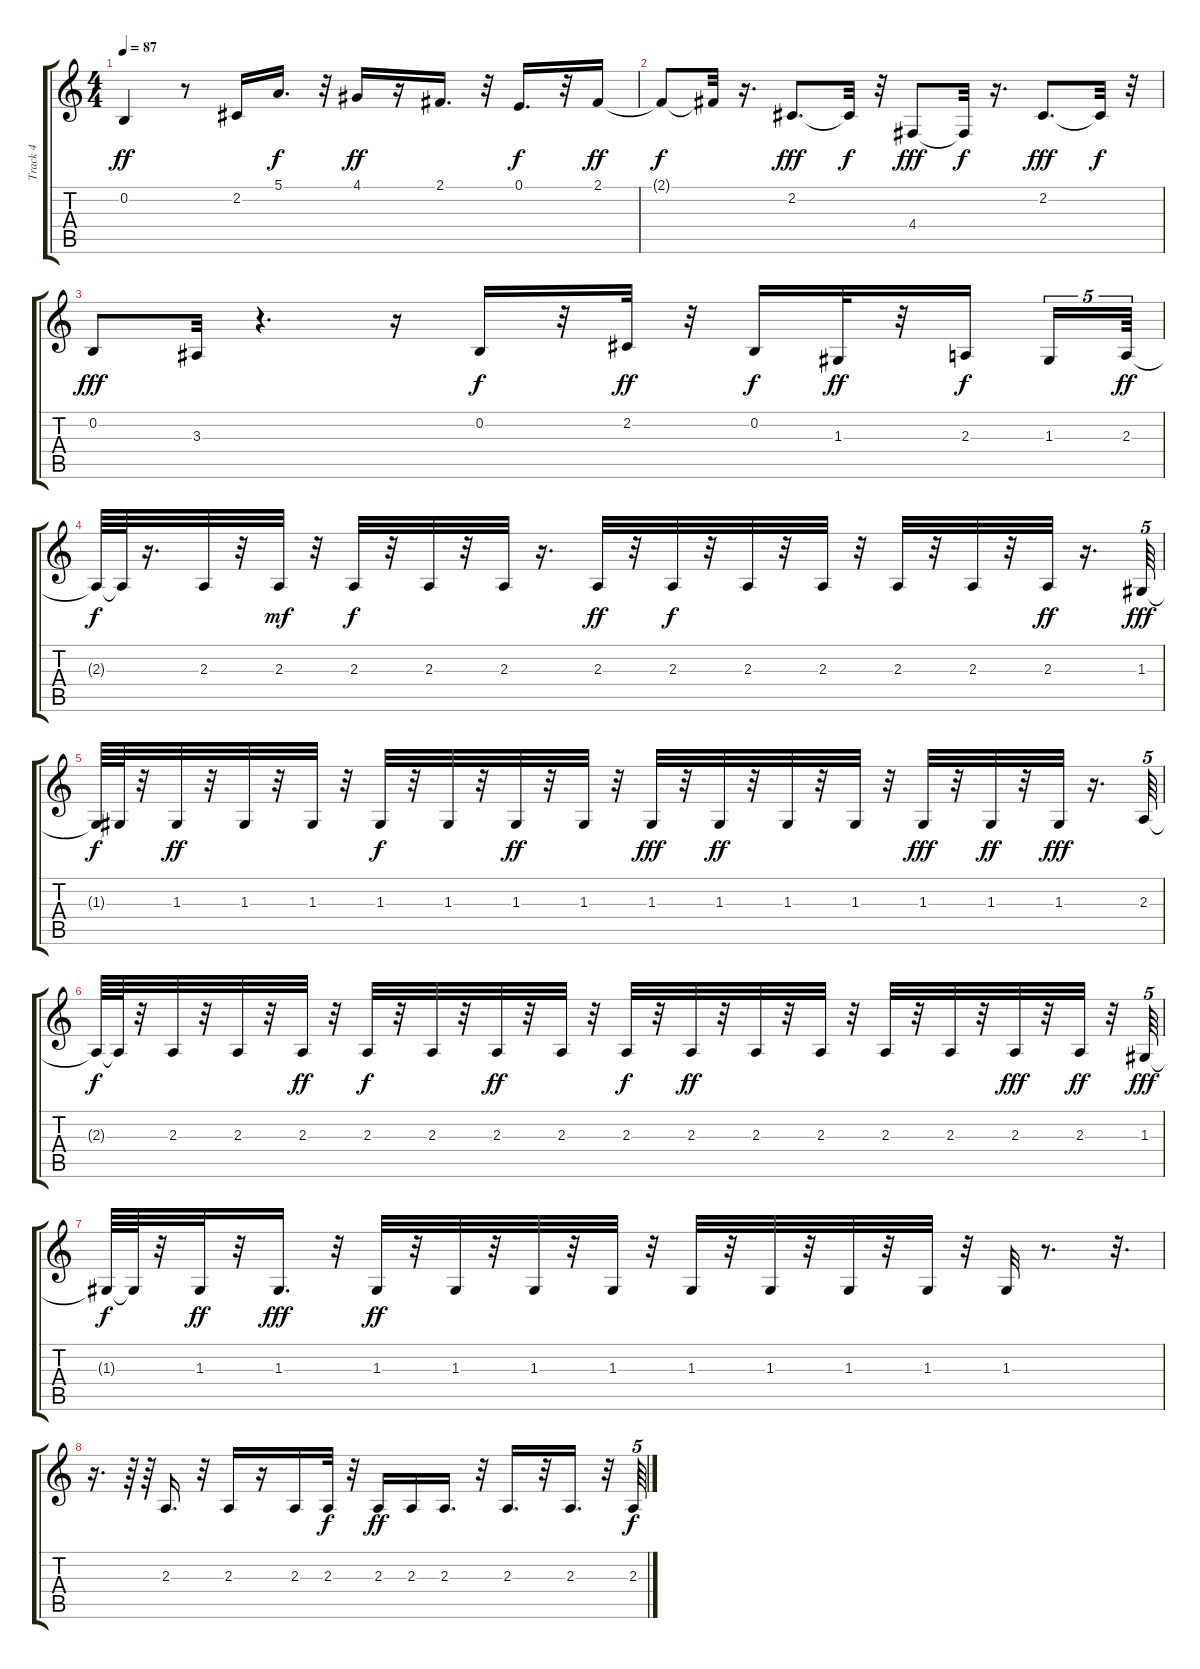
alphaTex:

\track ("Track 4" "Track 4") {instrument altosax}
\staff {score tabs}
\tuning (E4 B3 G3 D3 A2 E2) {hide}
\ts (4 4)
\tempo 87
\clef g2
\ks c
0.2.4{dy ff} r.8 2.2.16 5.1.16{d dy f} r.32 4.1.16{dy ff} r.16 2.1.16{d} r.32 0.1.16{d dy f} r.32 2.1.16{dy ff} |
2.1{t}.8{dy f} 2.1{t}.32 r.16{d} 2.2.8{d dy fff} 2.2{t}.32{dy f} r.32 4.4.8{dy fff} 4.4{t}.32{dy f} r.16{d} 2.2.8{d dy fff} 2.2{t}.32{dy f} r.32 |
0.2.8{dy fff} 3.3.32 r.4{d} r.16 0.2.16{dy f} r.32 2.2.32{dy ff} r.32 0.2.16{dy f} 1.3.32{dy ff} r.32 2.3.16{dy f} 1.3.16{tu (5 4)} 2.3.64{tu (5 4) dy ff} |
2.3{t}.64{dy f} 2.3{t}.64 r.16{d} 2.3.32 r.32 2.3.32{dy mf} r.32 2.3.32{dy f} r.32 2.3.32 r.32 2.3.32 r.16{d} 2.3.32{dy ff} r.32 2.3.32{dy f} r.32 2.3.32 r.32 2.3.32 r.32 2.3.32 r.32 2.3.32 r.32 2.3.32{dy ff} r.16{d} 1.3.64{tu (5 4) dy fff} |
1.3{t}.64{dy f} 1.3{t}.64 r.32 1.3.32{dy ff} r.32 1.3.32 r.32 1.3.32 r.32 1.3.32{dy f} r.32 1.3.32 r.32 1.3.32{dy ff} r.32 1.3.32 r.32 1.3.32{dy fff} r.32 1.3.32{dy ff} r.32 1.3.32 r.32 1.3.32 r.32 1.3.32{dy fff} r.32 1.3.32{dy ff} r.32 1.3.32{dy fff} r.16{d} 2.3.64{tu (5 4)} |
2.3{t}.64{dy f} 2.3{t}.64 r.32 2.3.32 r.32 2.3.32 r.32 2.3.32{dy ff} r.32 2.3.32{dy f} r.32 2.3.32 r.32 2.3.32{dy ff} r.32 2.3.32 r.32 2.3.32{dy f} r.32 2.3.32{dy ff} r.32 2.3.32 r.32 2.3.32 r.32 2.3.32 r.32 2.3.32 r.32 2.3.32{dy fff} r.32 2.3.32{dy ff} r.32 1.3.64{tu (5 4) dy fff} |
1.3{t}.64{dy f} 1.3{t}.64 r.32 1.3.32{dy ff} r.32 1.3.16{d dy fff} r.32 1.3.32{dy ff} r.32 1.3.32 r.32 1.3.32 r.32 1.3.32 r.32 1.3.32 r.32 1.3.32 r.32 1.3.32 r.32 1.3.32 r.32 1.3.32 r.8{d} r.32{d} |
r.16{d} r.64 r.64 2.3.16{d} r.32 2.3.16 r.16 2.3.16 2.3.32{dy f} r.32 2.3.16{dy ff} 2.3.16 2.3.16{d} r.32 2.3.16{d} r.32 2.3.16{d} r.32 2.3.64{tu (5 4) dy f}
